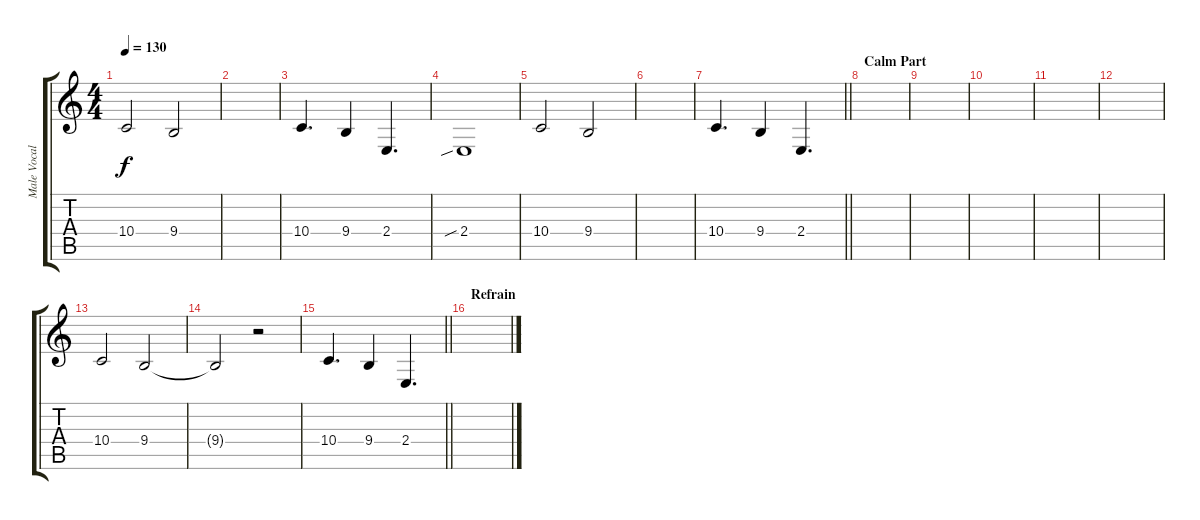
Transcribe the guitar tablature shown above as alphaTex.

\track ("Male Vocals" "Male Vocal") {instrument oboe}
\staff {score tabs}
\tuning (E4 B3 G3 D3 A2 E2) {hide}
\ts (4 4)
\tempo 130
\clef g2
\ks c
10.4.2{dy f} 9.4.2 |
|
10.4.4{d} 9.4.4 2.4.4{d} |
2.4{sib}.1 |
10.4.2 9.4.2 |
|
\barLineRight lightlight
10.4.4{d} 9.4.4 2.4.4{d} |
\section ("" "Calm Part")
|
|
|
|
|
10.4.2 9.4.2 |
9.4{t}.2 r.2 |
\barLineRight lightlight
10.4.4{d} 9.4.4 2.4.4{d} |
\section ("" "Refrain")
